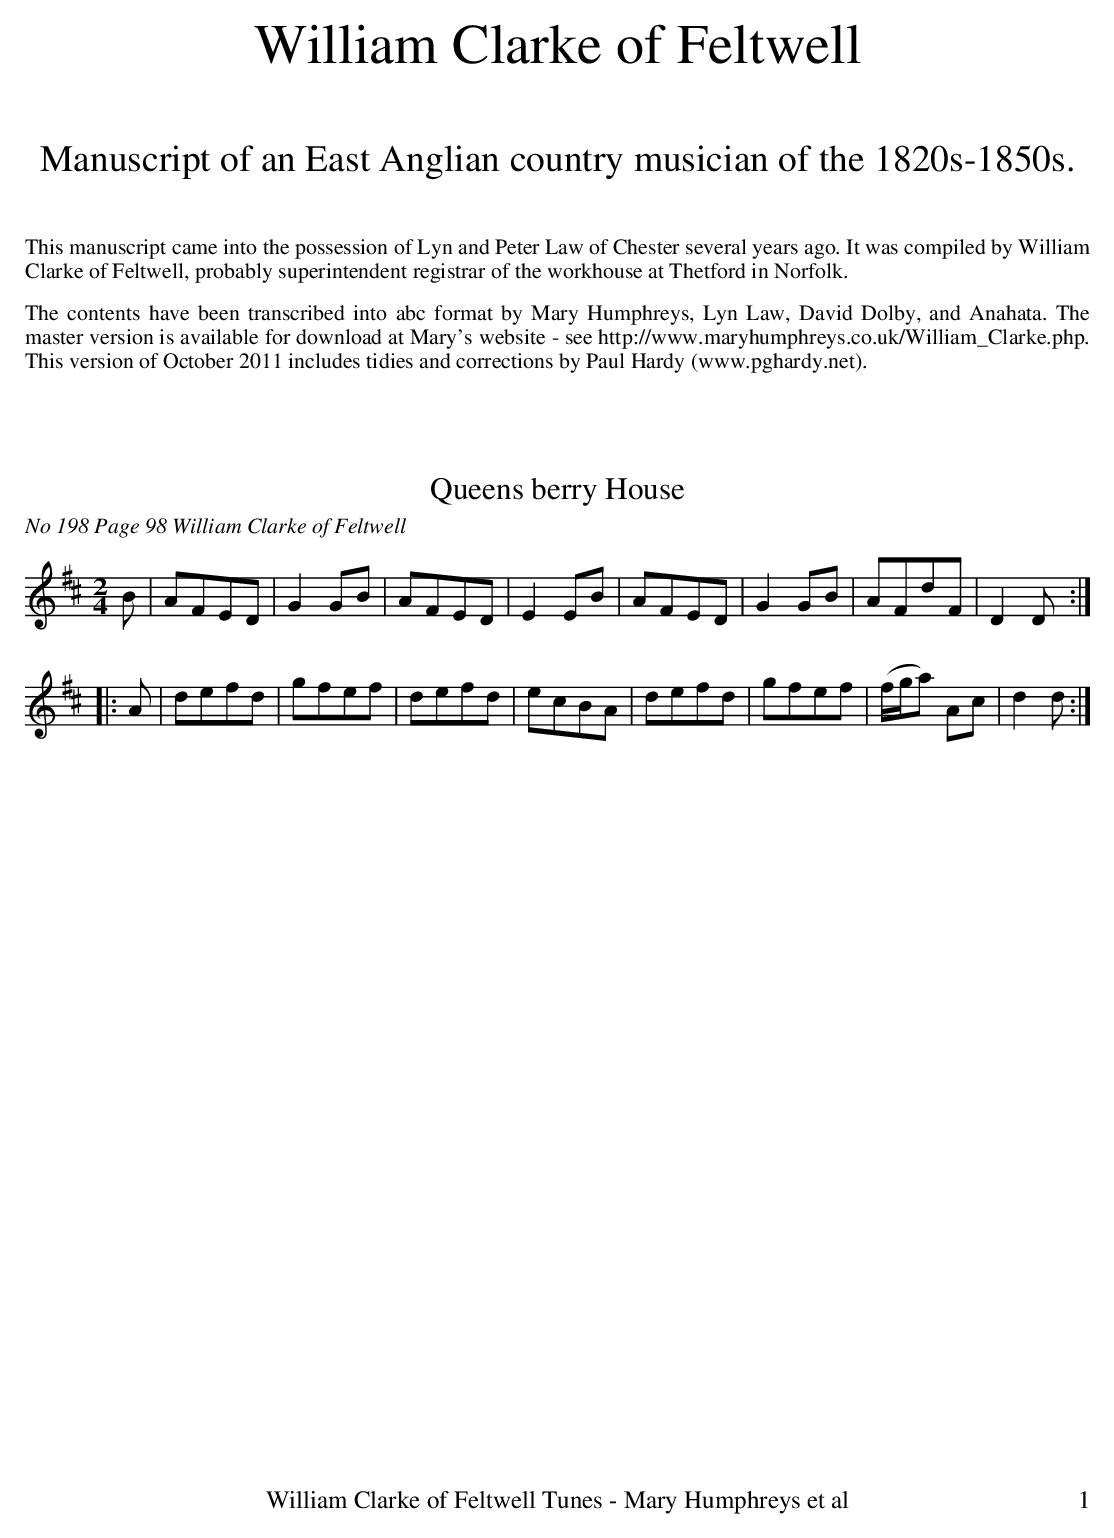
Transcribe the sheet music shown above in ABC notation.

X:1
T:Queens berry House
O:No 198 Page 98 William Clarke of Feltwell
M:2/4
L:1/8
K:D
B|AFED|G2GB|AFED|E2EB|AFED|G2GB|AFdF|D2D:|
|:A|defd|gfef|defd|ecBA|defd|gfef|(f/g/a) Ac|d2d:|
